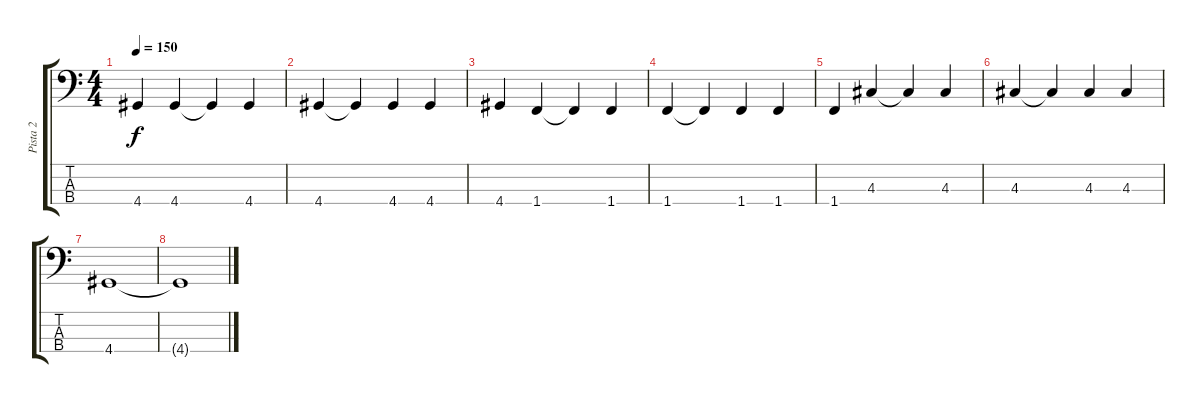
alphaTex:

\track ("Pista 2" "Pista 2") {instrument electricbassfinger}
\staff {score tabs}
\tuning (G2 D2 A1 E1) {hide}
\ts (4 4)
\tempo 150
\clef f4
\ks c
4.4.4{dy f} 4.4.4 4.4{t}.4 4.4.4 |
4.4.4 4.4{t}.4 4.4.4 4.4.4 |
4.4.4 1.4.4 1.4{t}.4 1.4.4 |
1.4.4 1.4{t}.4 1.4.4 1.4.4 |
1.4.4 4.3.4 4.3{t}.4 4.3.4 |
4.3.4 4.3{t}.4 4.3.4 4.3.4 |
4.4.1 |
4.4{t}.1
